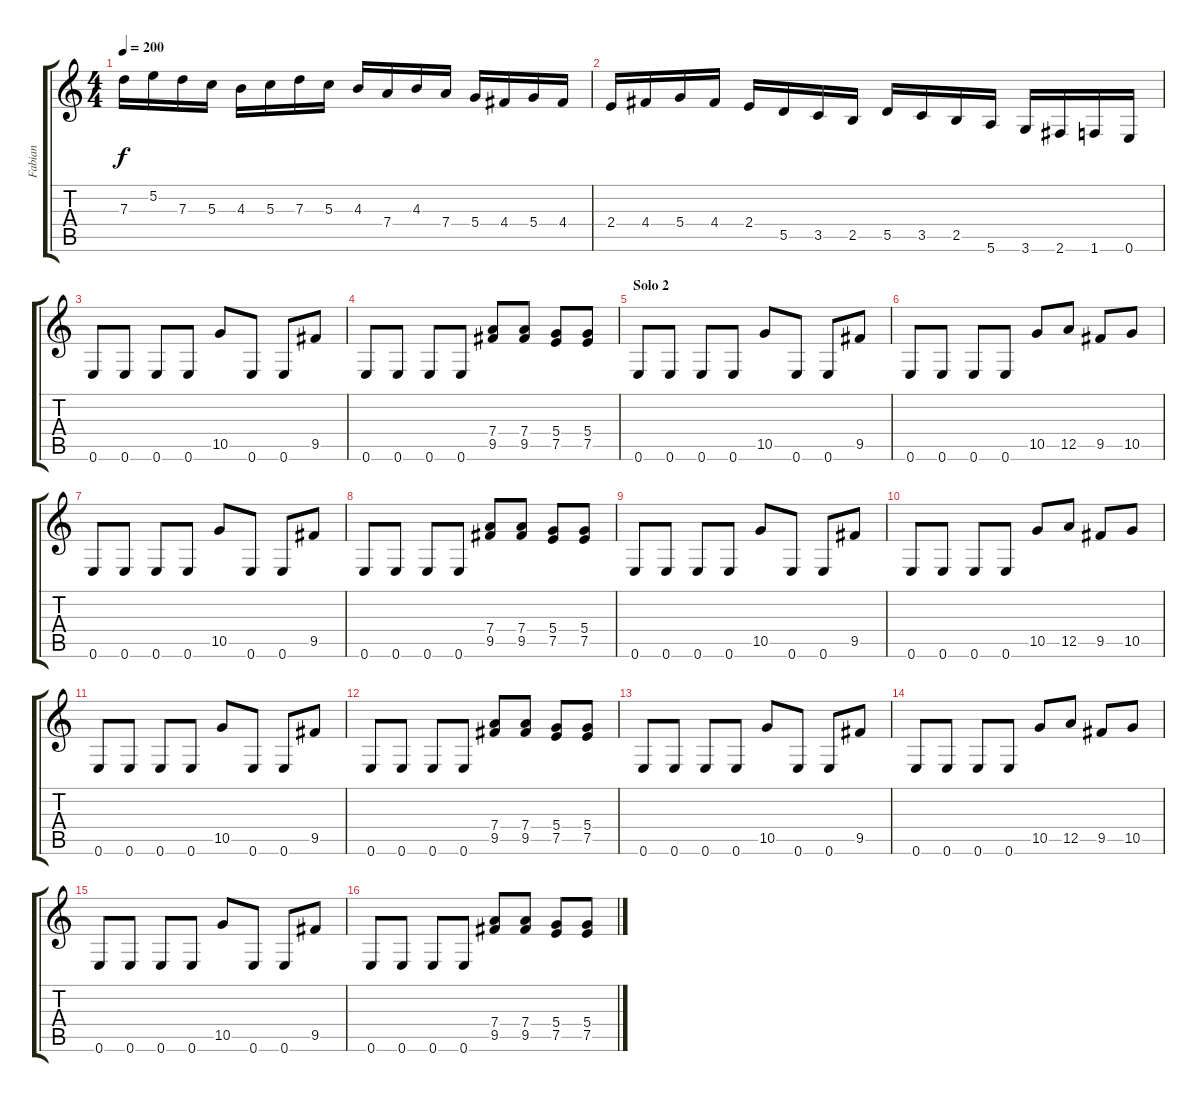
\track ("Fabian" "Fabian") {instrument distortionguitar}
\staff {score tabs}
\tuning (E4 B3 G3 D3 A2 E2) {hide}
\ts (4 4)
\tempo 200
\clef g2
\ks c
7.3.16{dy f} 5.2.16 7.3.16 5.3.16 4.3.16 5.3.16 7.3.16 5.3.16 4.3.16 7.4.16 4.3.16 7.4.16 5.4.16 4.4.16 5.4.16 4.4.16 |
2.4.16 4.4.16 5.4.16 4.4.16 2.4.16 5.5.16 3.5.16 2.5.16 5.5.16 3.5.16 2.5.16 5.6.16 3.6.16 2.6.16 1.6.16 0.6.16 |
0.6.8 0.6.8 0.6.8 0.6.8 10.5.8 0.6.8 0.6.8 9.5.8 |
0.6.8 0.6.8 0.6.8 0.6.8 (7.4 9.5).8 (7.4 9.5).8 (5.4 7.5).8 (5.4 7.5).8 |
\section ("" "Solo 2")
0.6.8 0.6.8 0.6.8 0.6.8 10.5.8 0.6.8 0.6.8 9.5.8 |
0.6.8 0.6.8 0.6.8 0.6.8 10.5.8 12.5.8 9.5.8 10.5.8 |
0.6.8 0.6.8 0.6.8 0.6.8 10.5.8 0.6.8 0.6.8 9.5.8 |
0.6.8 0.6.8 0.6.8 0.6.8 (7.4 9.5).8 (7.4 9.5).8 (5.4 7.5).8 (5.4 7.5).8 |
0.6.8 0.6.8 0.6.8 0.6.8 10.5.8 0.6.8 0.6.8 9.5.8 |
0.6.8 0.6.8 0.6.8 0.6.8 10.5.8 12.5.8 9.5.8 10.5.8 |
0.6.8 0.6.8 0.6.8 0.6.8 10.5.8 0.6.8 0.6.8 9.5.8 |
0.6.8 0.6.8 0.6.8 0.6.8 (7.4 9.5).8 (7.4 9.5).8 (5.4 7.5).8 (5.4 7.5).8 |
0.6.8 0.6.8 0.6.8 0.6.8 10.5.8 0.6.8 0.6.8 9.5.8 |
0.6.8 0.6.8 0.6.8 0.6.8 10.5.8 12.5.8 9.5.8 10.5.8 |
0.6.8 0.6.8 0.6.8 0.6.8 10.5.8 0.6.8 0.6.8 9.5.8 |
0.6.8 0.6.8 0.6.8 0.6.8 (7.4 9.5).8 (7.4 9.5).8 (5.4 7.5).8 (5.4 7.5).8
